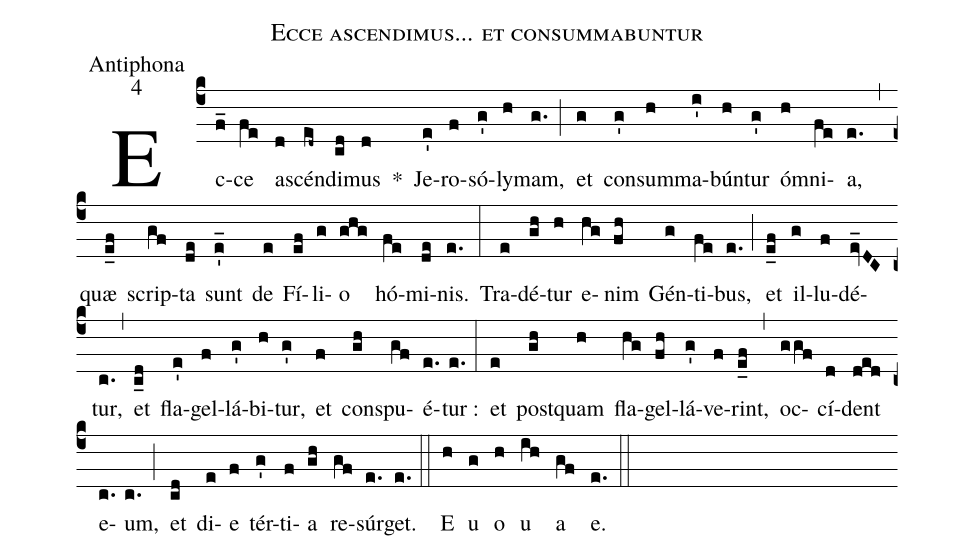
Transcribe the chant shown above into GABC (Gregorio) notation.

name:Ecce ascendimus... et consummabuntur;
office-part:Antiphona;
mode:4;
%%
(c4) Ec(f_)ce(fe)  a(d)scén(ed~)di(cd)mus(d) *() Je(e')ro(f)só(g')ly(h)mam,(g.) (;) et(g) con(g')sum(h)ma(i')bún(h)tur(g') óm(h)ni(fe)a,(e.) (,) quæ(e_f) scrip(gf)ta(de) sunt(e'_) de(e) Fí(ef)li(g)o(ghg) hó(fe)mi(de)nis.(e.) (:) Tra(e)dé(gh)tur(h) e(hg)nim(fh) Gén(g)ti(fe)bus,(e.) (;) et(e_f) il(g)lu(f)dé(ev_DC)tur,(c.) (,) et(c_d) fla(e')gel(f)lá(g')bi(h)tur,(g') et(f) con(gh)spu(gf)é(e.)tur :(e.) (:) et(e) post(gh)quam(h) fla(hg)gel(fh)lá(g')ve(f)rint,(e_f) (,) oc(ggf)cí(d)dent(ded) e(c.)um,(c.) (;) et(cd) di(e)e(f) tér(g')ti(f)a(gh) re(gf)súr(e.)get.(e.) (::) E(h) u(g) o(h) u(ih) a(gf) e.(e.) (::)
